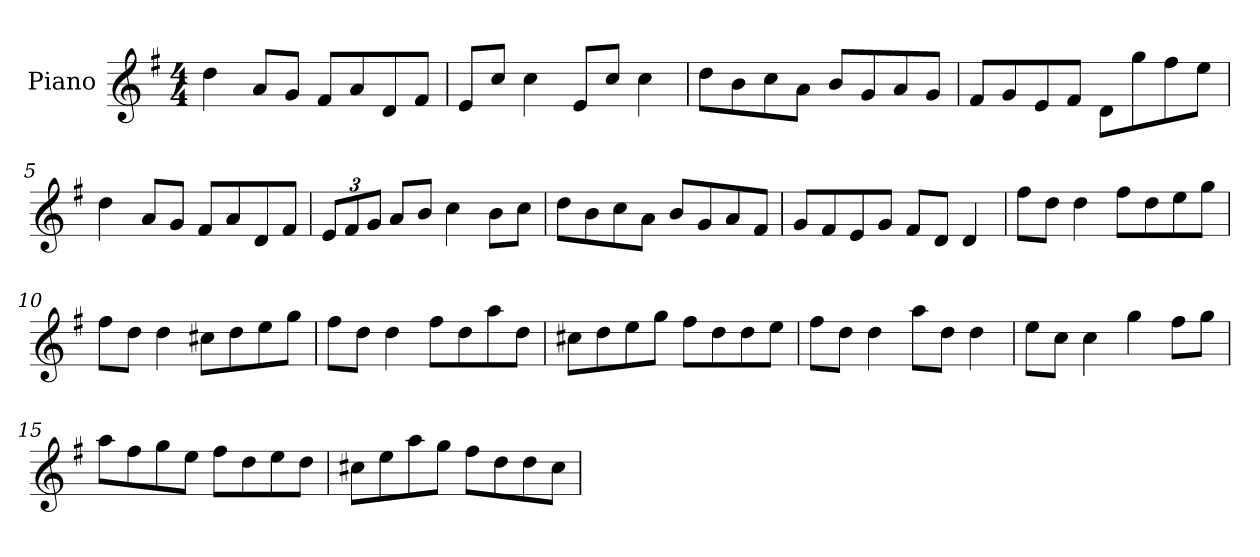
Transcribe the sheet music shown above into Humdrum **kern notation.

**kern
*part1
*staff1
*I"Piano
*I'Pno
*clefG2
*k[f#]
*D:mix
*M4/4
=1
4dd\
8a/L
8g/J
8f#/L
8a/
8d/
8f#/J
=2
8e/L
8cc/J
4cc\
8e/L
8cc/J
4cc\
=3
8dd\L
8b\
8cc\
8a\J
8b/L
8g/
8a/
8g/J
=4
8f#/L
8g/
8e/
8f#/J
8d\L
8gg\
8ff#\
8ee\J
=5
4dd\
8a/L
8g/J
8f#/L
8a/
8d/
8f#/J
=6
12e/L
12f#/
12g/J
8a/L
8b/J
4cc\
8b\L
8cc\J
=7
8dd\L
8b\
8cc\
8a\J
8b/L
8g/
8a/
8f#/J
=8
8g/L
8f#/
8e/
8g/J
8f#/L
8d/J
4d/
=9
8ff#\L
8dd\J
4dd\
8ff#\L
8dd\
8ee\
8gg\J
=10
8ff#\L
8dd\J
4dd\
8cc#X\L
8dd\
8ee\
8gg\J
=11
8ff#\L
8dd\J
4dd\
8ff#\L
8dd\
8aa\
8dd\J
=12
8cc#X\L
8dd\
8ee\
8gg\J
8ff#\L
8dd\
8dd\
8ee\J
=13
8ff#\L
8dd\J
4dd\
8aa\L
8dd\J
4dd\
=14
8ee\L
8cc\J
4cc\
4gg\
8ff#\L
8gg\J
=15
8aa\L
8ff#\
8gg\
8ee\J
8ff#\L
8dd\
8ee\
8dd\J
=16
8cc#X\L
8ee\
8aa\
8gg\J
8ff#\L
8dd\
8dd\
8cc#\J
=
*-
